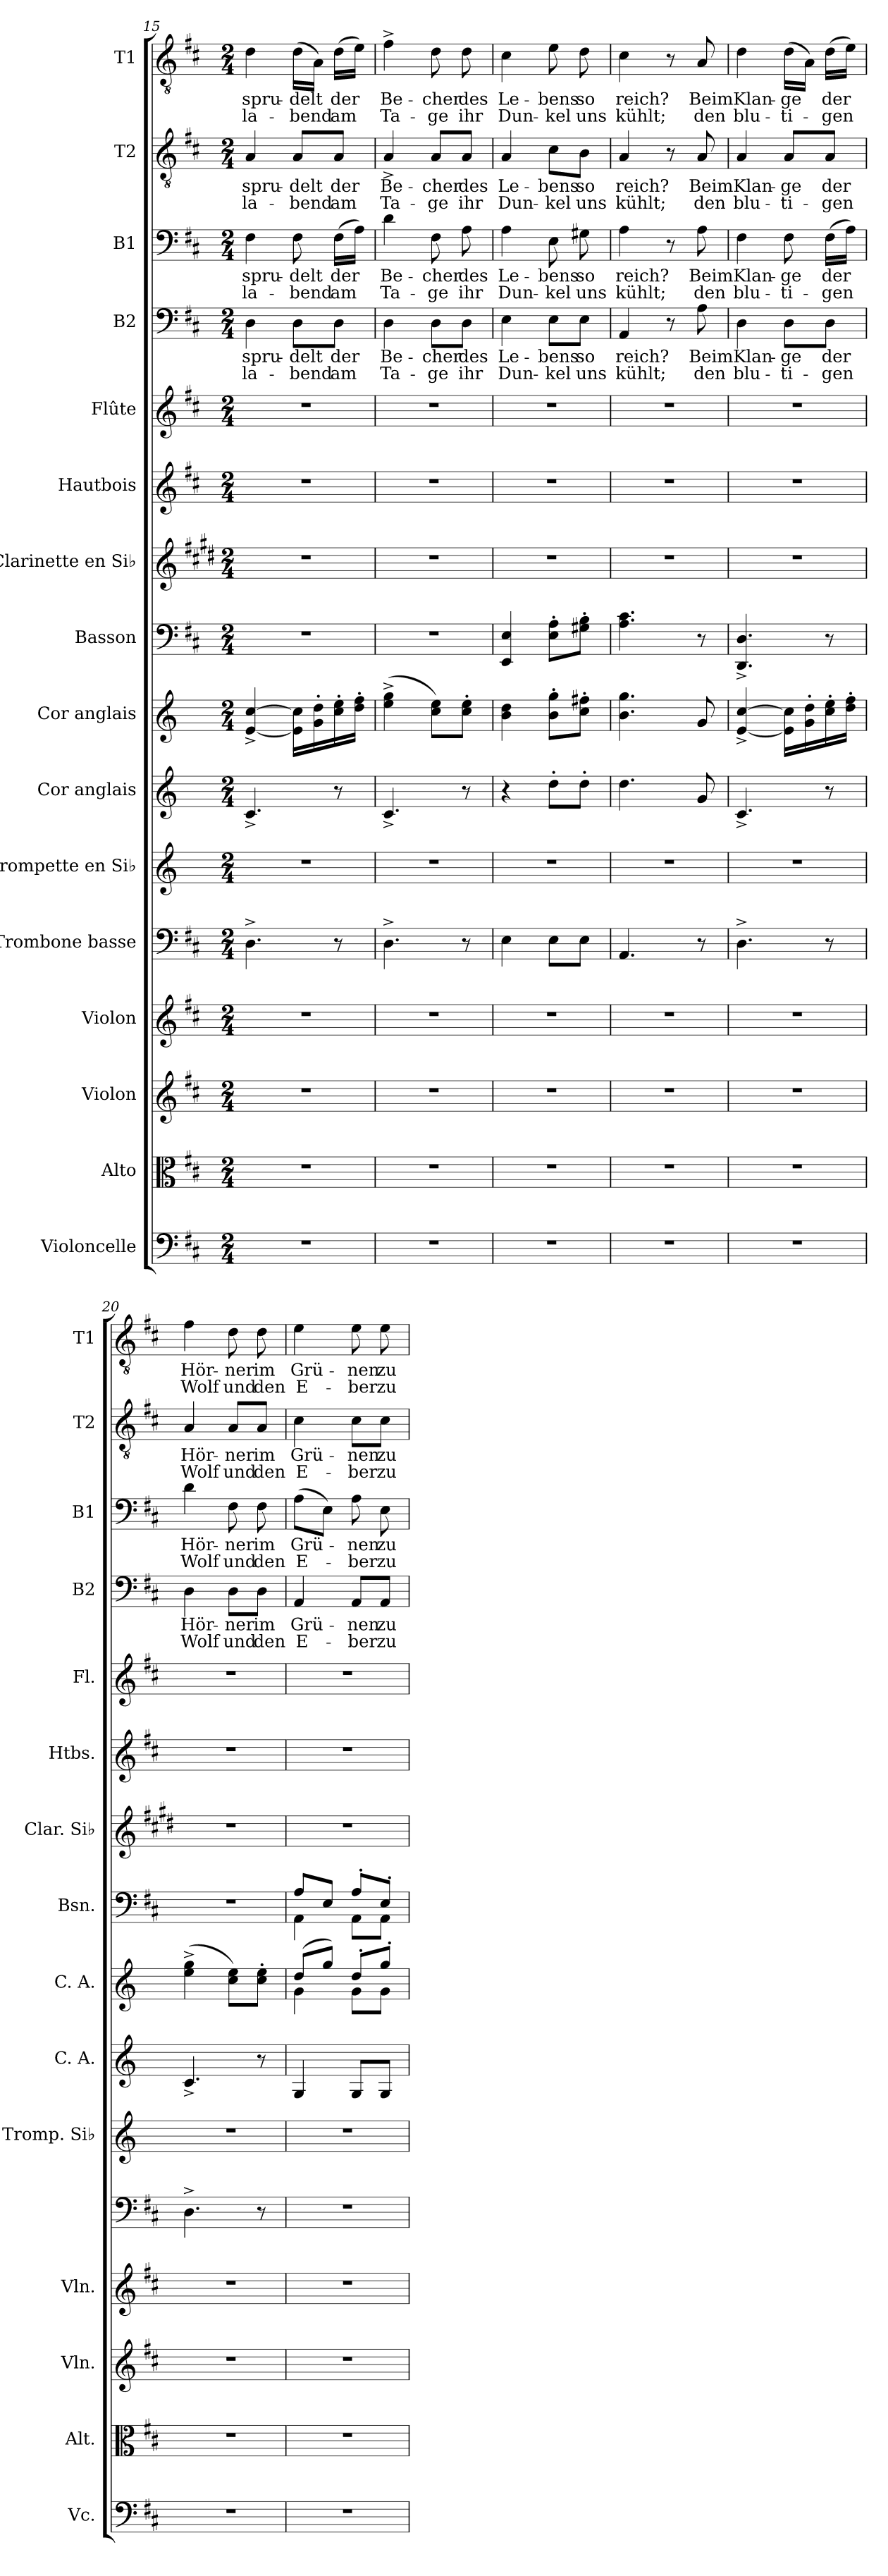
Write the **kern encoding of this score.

**kern	**kern	**kern	**kern	**kern	**kern	**kern	**kern	**kern	**kern	**kern	**kern	**kern	**text	**text	**kern	**text	**text	**kern	**text	**text	**kern	**text	**text
*part16	*part15	*part14	*part13	*part12	*part11	*part10	*part9	*part8	*part7	*part6	*part5	*part4	*part4	*part4	*part3	*part3	*part3	*part2	*part2	*part2	*part1	*part1	*part1
*staff16	*staff15	*staff14	*staff13	*staff12	*staff11	*staff10	*staff9	*staff8	*staff7	*staff6	*staff5	*staff4	*staff4	*staff4	*staff3	*staff3	*staff3	*staff2	*staff2	*staff2	*staff1	*staff1	*staff1
*I"Violoncelle	*I"Alto	*I"Violon	*I"Violon	*I"Trombone basse	*I"Trompette en Si♭	*I"Cor anglais	*I"Cor anglais	*I"Basson	*I"Clarinette en Si♭	*I"Hautbois	*I"Flûte	*I"B2	*	*	*I"B1	*	*	*I"T2	*	*	*I"T1	*	*
*I'Vc.	*I'Alt.	*I'Vln.	*I'Vln.	*	*I'Tromp. Si♭	*I'C. A.	*I'C. A.	*I'Bsn.	*I'Clar. Si♭	*I'Htbs.	*I'Fl.	*I'B2	*	*	*I'B1	*	*	*I'T2	*	*	*I'T1	*	*
*clefF4	*clefC3	*clefG2	*clefG2	*clefF4	*clefG2	*clefG2	*clefG2	*clefF4	*clefG2	*clefG2	*clefG2	*clefF4	*	*	*clefF4	*	*	*clefGv2	*	*	*clefGv2	*	*
*	*	*	*	*	*ITrd6c10	*ITrd6c10	*ITrd6c10	*	*ITrd1c2	*	*	*	*	*	*	*	*	*	*	*	*	*	*
*k[f#c#]	*k[f#c#]	*k[f#c#]	*k[f#c#]	*k[f#c#]	*k[f#c#]	*k[f#c#]	*k[f#c#]	*k[f#c#]	*k[f#c#]	*k[f#c#]	*k[f#c#]	*k[f#c#]	*	*	*k[f#c#]	*	*	*k[f#c#]	*	*	*k[f#c#]	*	*
*M2/4	*M2/4	*M2/4	*M2/4	*M2/4	*M2/4	*M2/4	*M2/4	*M2/4	*M2/4	*M2/4	*M2/4	*M2/4	*	*	*M2/4	*	*	*M2/4	*	*	*M2/4	*	*
=15	=15	=15	=15	=15	=15	=15	=15	=15	=15	=15	=15	=15	=15	=15	=15	=15	=15	=15	=15	=15	=15	=15	=15
2r	2r	2r	2r	4.D^\	2r	4.D^/	[4F#/^ [4d/^	2r	2r	2r	2r	4D\	spru-	la-	4F#\	spru-	la-	4A/	spru-	la-	4d\	spru-	la-
.	.	.	.	.	.	.	16F#\] 16d\]LL	.	.	.	.	8D\L	-delt	-bend	8F#\	-delt	-bend	8A/L	-delt	-bend	(16d\LL	-delt	-bend
.	.	.	.	.	.	.	16A\' 16e\'	.	.	.	.	.	.	.	.	.	.	.	.	.	16A\JJ)	.	.
.	.	.	.	8r	.	8r	16d\' 16f#\'	.	.	.	.	8D\J	der	am	(16F#\LL	der	am	8A/J	der	am	(16d\LL	der	am
.	.	.	.	.	.	.	16e\' 16g\'JJ	.	.	.	.	.	.	.	16A\JJ)	.	.	.	.	.	16e\JJ)	.	.
=16	=16	=16	=16	=16	=16	=16	=16	=16	=16	=16	=16	=16	=16	=16	=16	=16	=16	=16	=16	=16	=16	=16	=16
2r	2r	2r	2r	4.D^\	2r	4.D^/	(4f#\^ 4a\^	2r	2r	2r	2r	4D\	Be-	Ta-	4d\	Be-	Ta-	4A^/	Be-	Ta-	4f#^\	Be-	Ta-
.	.	.	.	.	.	.	8d\ 8f#\L)	.	.	.	.	8D\L	-cher	-ge	8F#\	-cher	-ge	8A/L	-cher	-ge	8d\	-cher	-ge
.	.	.	.	8r	.	8r	8d\' 8f#\'J	.	.	.	.	8D\J	des	ihr	8A\	des	ihr	8A/J	des	ihr	8d\	des	ihr
!!LO:PB:g=z
=17	=17	=17	=17	=17	=17	=17	=17	=17	=17	=17	=17	=17	=17	=17	=17	=17	=17	=17	=17	=17	=17	=17	=17
2r	2r	2r	2r	4E\	2r	4r	4c#\ 4e\	4EE/ 4E/	2r	2r	2r	4E\	Le-	Dun-	4A\	Le-	Dun-	4A/	Le-	Dun-	4c#\	Le-	Dun-
.	.	.	.	8E\L	.	8e'\L	8c#\' 8a\'L	8E\' 8A\'L	.	.	.	8E\L	-bens	-kel	8E\	-bens	-kel	8c#\L	-bens	-kel	8e\	-bens	-kel
.	.	.	.	8E\J	.	8e'\J	8d\' 8g#X\'J	8G#X\' 8B\'J	.	.	.	8E\J	so	uns	8G#X\	so	uns	8B\J	so	uns	8d\	so	uns
=18	=18	=18	=18	=18	=18	=18	=18	=18	=18	=18	=18	=18	=18	=18	=18	=18	=18	=18	=18	=18	=18	=18	=18
2r	2r	2r	2r	4.AA/	2r	4.e\	4.c#\ 4.a\	4.A\ 4.c#\	2r	2r	2r	4AA/	reich?	kühlt;	4A\	reich?	kühlt;	4A/	reich?	kühlt;	4c#\	reich?	kühlt;
.	.	.	.	.	.	.	.	.	.	.	.	8r	.	.	8r	.	.	8r	.	.	8r	.	.
.	.	.	.	8r	.	8A/	8A/	8r	.	.	.	8A\	Beim	den	8A\	Beim	den	8A/	Beim	den	8A/	Beim	den
=19	=19	=19	=19	=19	=19	=19	=19	=19	=19	=19	=19	=19	=19	=19	=19	=19	=19	=19	=19	=19	=19	=19	=19
2r	2r	2r	2r	4.D^\	2r	4.D^/	[4F#/^ [4d/^	4.DD/^ 4.D/^	2r	2r	2r	4D\	Klan-	blu-	4F#\	Klan-	blu-	4A/	Klan-	blu-	4d\	Klan-	blu-
.	.	.	.	.	.	.	16F#\] 16d\]LL	.	.	.	.	8D\L	-ge	-ti-	8F#\	-ge	-ti-	8A/L	-ge	-ti-	(16d\LL	-ge	-ti-
.	.	.	.	.	.	.	16A\' 16e\'	.	.	.	.	.	.	.	.	.	.	.	.	.	16A\JJ)	.	.
.	.	.	.	8r	.	8r	16d\' 16f#\'	8r	.	.	.	8D\J	der	-gen	(16F#\LL	der	-gen	8A/J	der	-gen	(16d\LL	der	-gen
.	.	.	.	.	.	.	16e\' 16g\'JJ	.	.	.	.	.	.	.	16A\JJ)	.	.	.	.	.	16e\JJ)	.	.
=20	=20	=20	=20	=20	=20	=20	=20	=20	=20	=20	=20	=20	=20	=20	=20	=20	=20	=20	=20	=20	=20	=20	=20
2r	2r	2r	2r	4.D^\	2r	4.D^/	(4f#\^ 4a\^	2r	2r	2r	2r	4D\	Hör-	Wolf	4d\	Hör-	Wolf	4A/	Hör-	Wolf	4f#\	Hör-	Wolf
.	.	.	.	.	.	.	8d\ 8f#\L)	.	.	.	.	8D\L	-ner	und	8F#\	-ner	und	8A/L	-ner	und	8d\	-ner	und
.	.	.	.	8r	.	8r	8d\' 8f#\'J	.	.	.	.	8D\J	im	den	8F#\	im	den	8A/J	im	den	8d\	im	den
=21	=21	=21	=21	=21	=21	=21	=21	=21	=21	=21	=21	=21	=21	=21	=21	=21	=21	=21	=21	=21	=21	=21	=21
*	*	*	*	*	*	*	*^	*^	*	*	*	*	*	*	*	*	*	*	*	*	*	*	*
2r	2r	2r	2r	2r	2r	4AA/	(8e/L	4A\	8A/L	4AA\	2r	2r	2r	4AA/	Grü-	E-	(8A\L	Grü-	E-	4c#\	Grü-	E-	4e\	Grü-	E-
.	.	.	.	.	.	.	8a/J)	.	8E/J	.	.	.	.	.	.	.	8E\J)	.	.	.	.	.	.	.	.
.	.	.	.	.	.	8AA/L	8e'/L	8A\L	8A'/L	8AA\L	.	.	.	8AA/L	-nen	-ber	8A\	-nen	-ber	8c#\L	-nen	-ber	8e\	-nen	-ber
.	.	.	.	.	.	8AA/J	8a'/J	8A\J	8E'/J	8AA\J	.	.	.	8AA/J	zu	zu	8E\	zu	zu	8c#\J	zu	zu	8e\	zu	zu
*	*	*	*	*	*	*	*v	*v	*	*	*	*	*	*	*	*	*	*	*	*	*	*	*	*	*
*	*	*	*	*	*	*	*	*v	*v	*	*	*	*	*	*	*	*	*	*	*	*	*	*	*
=	=	=	=	=	=	=	=	=	=	=	=	=	=	=	=	=	=	=	=	=	=	=	=
*-	*-	*-	*-	*-	*-	*-	*-	*-	*-	*-	*-	*-	*-	*-	*-	*-	*-	*-	*-	*-	*-	*-	*-
